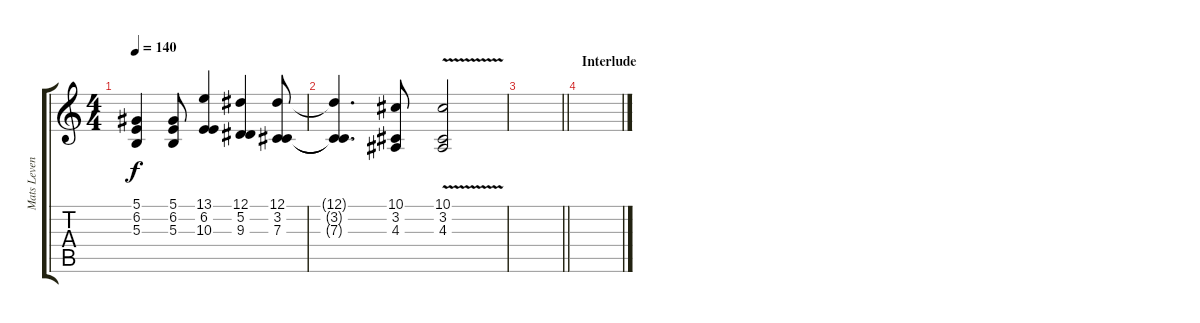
\track ("Mats Leven" "Mats Leven") {instrument lead2sawtooth}
\staff {score tabs}
\tuning (Eb4 Bb3 Gb3 Db3 Ab2 Eb2) {hide}
\ts (4 4)
\tempo 140
\clef g2
\ks c
(5.1{t} 6.2{t} 5.3{t}).4{dy f} (5.1 6.2 5.3).8 (13.1 6.2 10.3).4 (12.1 5.2 9.3).4 (12.1 3.2 7.3).8 |
(12.1{t} 3.2{t} 7.3{t}).4{d} (10.1 3.2 4.3).8 (10.1 3.2{v} 4.3).2 |
\barLineRight lightlight
|
\section ("" "Interlude")
